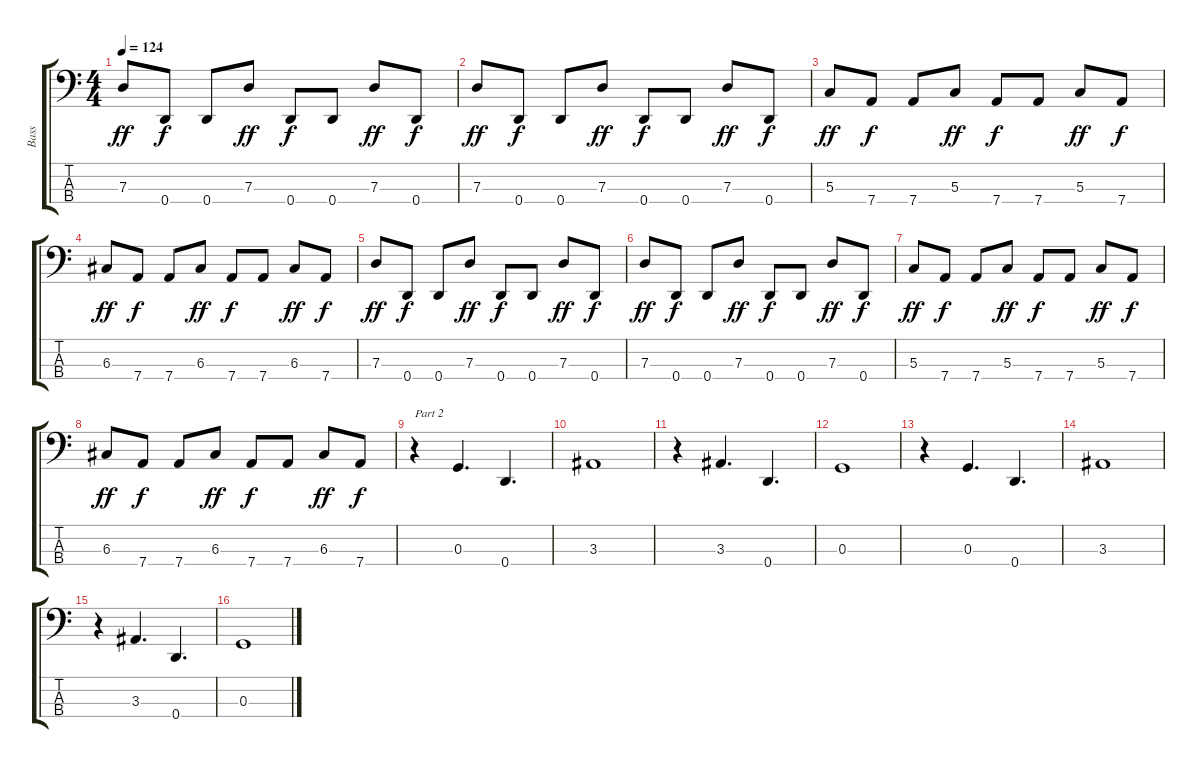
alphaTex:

\track ("Bass" "Bass") {instrument electricbasspick}
\staff {score tabs}
\tuning (F2 C2 G1 D1) {hide}
\ts (4 4)
\tempo 124
\clef f4
\ks c
7.3.8{dy ff} 0.4.8{dy f} 0.4.8 7.3.8{dy ff} 0.4.8{dy f} 0.4.8 7.3.8{dy ff} 0.4.8{dy f} |
7.3.8{dy ff} 0.4.8{dy f} 0.4.8 7.3.8{dy ff} 0.4.8{dy f} 0.4.8 7.3.8{dy ff} 0.4.8{dy f} |
5.3.8{dy ff} 7.4.8{dy f} 7.4.8 5.3.8{dy ff} 7.4.8{dy f} 7.4.8 5.3.8{dy ff} 7.4.8{dy f} |
6.3.8{dy ff} 7.4.8{dy f} 7.4.8 6.3.8{dy ff} 7.4.8{dy f} 7.4.8 6.3.8{dy ff} 7.4.8{dy f} |
7.3.8{dy ff} 0.4.8{dy f} 0.4.8 7.3.8{dy ff} 0.4.8{dy f} 0.4.8 7.3.8{dy ff} 0.4.8{dy f} |
7.3.8{dy ff} 0.4.8{dy f} 0.4.8 7.3.8{dy ff} 0.4.8{dy f} 0.4.8 7.3.8{dy ff} 0.4.8{dy f} |
5.3.8{dy ff} 7.4.8{dy f} 7.4.8 5.3.8{dy ff} 7.4.8{dy f} 7.4.8 5.3.8{dy ff} 7.4.8{dy f} |
6.3.8{dy ff} 7.4.8{dy f} 7.4.8 6.3.8{dy ff} 7.4.8{dy f} 7.4.8 6.3.8{dy ff} 7.4.8{dy f} |
r.4{txt "Part 2"} 0.3.4{d} 0.4.4{d} |
3.3.1 |
r.4 3.3.4{d} 0.4.4{d} |
0.3.1 |
r.4 0.3.4{d} 0.4.4{d} |
3.3.1 |
r.4 3.3.4{d} 0.4.4{d} |
0.3.1
